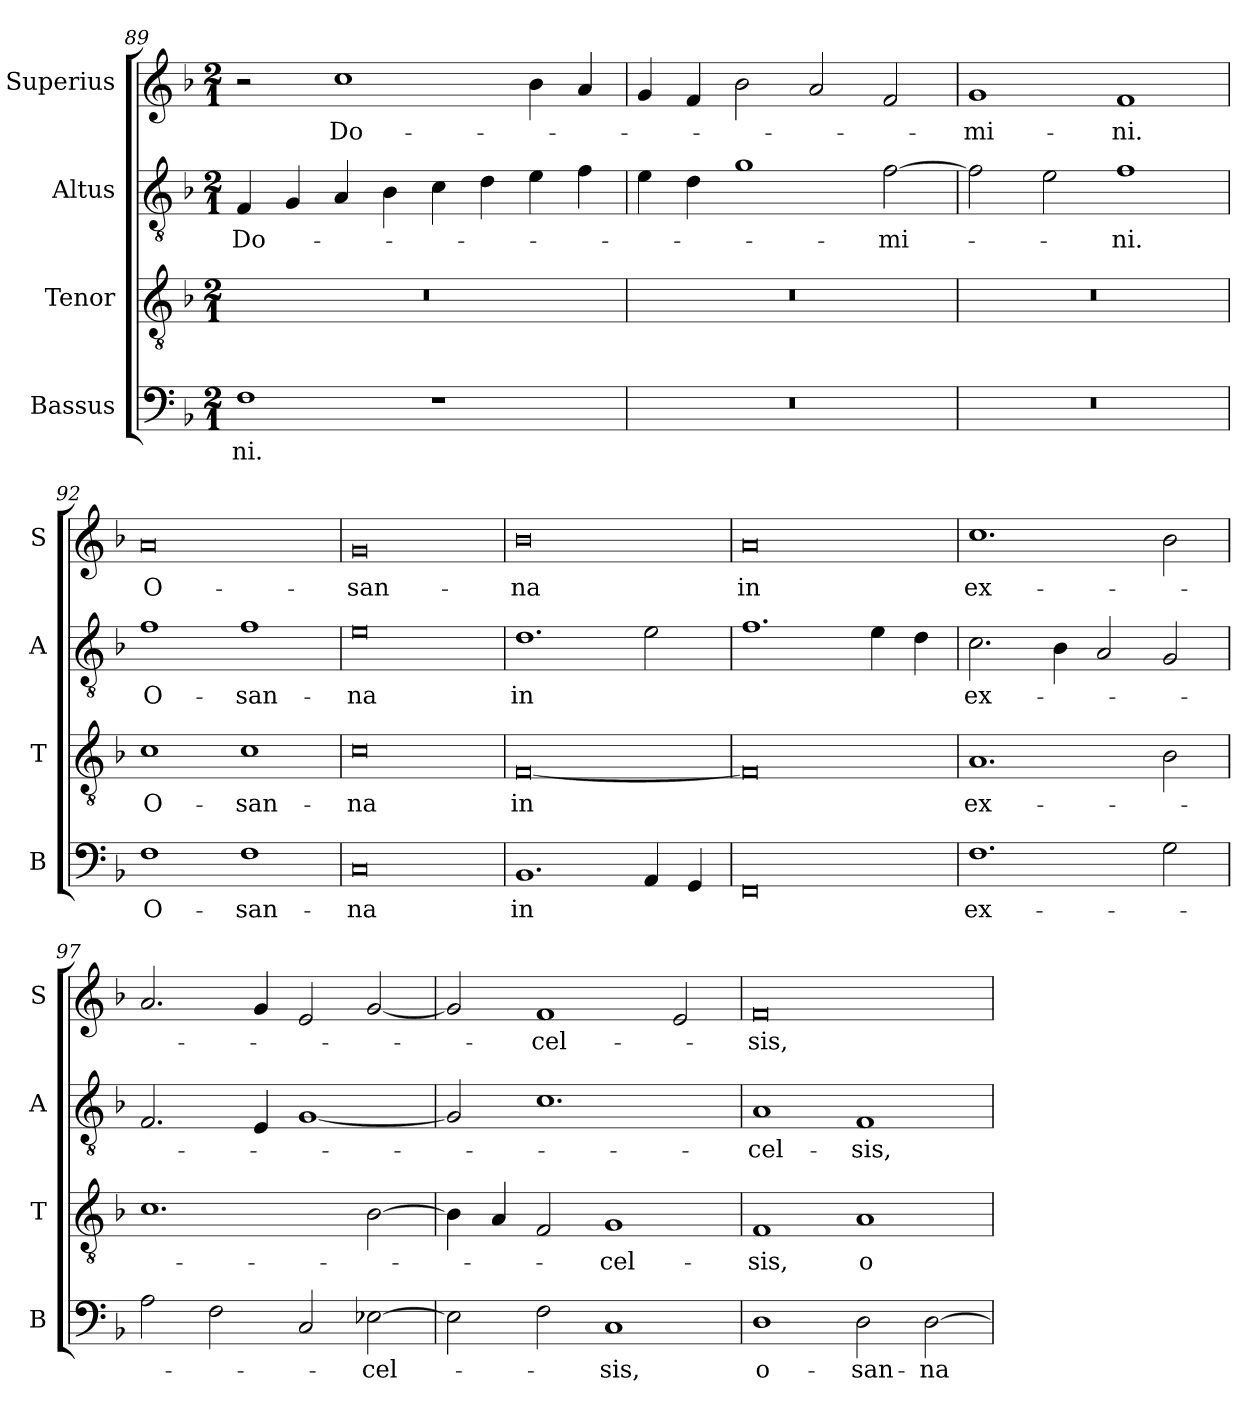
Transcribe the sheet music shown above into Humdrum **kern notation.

**kern	**text	**kern	**text	**kern	**text	**kern	**text
*part4	*part4	*part3	*part3	*part2	*part2	*part1	*part1
*staff4	*staff4	*staff3	*staff3	*staff2	*staff2	*staff1	*staff1
*I"Bassus	*	*I"Tenor	*	*I"Altus	*	*I"Superius	*
*I'B	*	*I'T	*	*I'A	*	*I'S	*
*clefF4	*	*clefGv2	*	*clefGv2	*	*clefG2	*
*k[b-]	*	*k[b-]	*	*k[b-]	*	*k[b-]	*
*M2/1	*	*M2/1	*	*M2/1	*	*M2/1	*
=89	=89	=89	=89	=89	=89	=89	=89
!	!LO:LY:i	!	!	!	!LO:LY:i	!	!
1F	-ni.	0r	.	4F	Do-	2r	.
.	.	.	.	4G	.	.	.
.	.	.	.	4A	.	1cc	Do-
.	.	.	.	4B-	.	.	.
1r	.	.	.	4c	.	.	.
.	.	.	.	4d	.	.	.
.	.	.	.	4e	.	4b-	.
.	.	.	.	4f	.	4a	.
=90	=90	=90	=90	=90	=90	=90	=90
0r	.	0r	.	4e	.	4g	.
.	.	.	.	4d	.	4f	.
.	.	.	.	1g	.	2b-	.
.	.	.	.	.	.	2a	.
!	!	!	!	!	!LO:LY:i	!	!
.	.	.	.	[2f	-mi-	2f	.
=91	=91	=91	=91	=91	=91	=91	=91
0r	.	0r	.	2f]	.	1g	-mi-
.	.	.	.	2e	.	.	.
!	!	!	!	!	!LO:LY:i	!	!
.	.	.	.	1f	-ni.	1f	-ni.
=92	=92	=92	=92	=92	=92	=92	=92
!	!	!	!LO:LY:i	!	!	!	!
1F	O-	1c	O-	1f	O-	0a	O-
!	!	!	!LO:LY:i	!	!	!	!
1F	-san-	1c	-san-	1f	-san-	.	.
=93	=93	=93	=93	=93	=93	=93	=93
!	!	!	!LO:LY:i	!	!	!	!
0C	-na	0c	-na	0e	-na	0g	-san-
=94	=94	=94	=94	=94	=94	=94	=94
!	!LO:LY:i	!	!LO:LY:i	!	!LO:LY:i	!	!
1.BB-	in	[0F	in	1.d	in	0b-	-na
4AA	.	.	.	2e	.	.	.
4GG	.	.	.	.	.	.	.
=95	=95	=95	=95	=95	=95	=95	=95
!	!	!	!	!	!	!	!LO:LY:i
0FF	.	0F]	.	1.f	.	0a	in
.	.	.	.	4e	.	.	.
.	.	.	.	4d	.	.	.
=96	=96	=96	=96	=96	=96	=96	=96
!	!LO:LY:i	!	!LO:LY:i	!	!LO:LY:i	!	!LO:LY:i
1.F	ex-	1.A	ex-	2.c	ex-	1.cc	ex-
.	.	.	.	4B-	.	.	.
.	.	.	.	2A	.	.	.
2G	.	2B-	.	2G	.	2b-	.
=97	=97	=97	=97	=97	=97	=97	=97
2A	.	1.c	.	2.F	.	2.a	.
2F	.	.	.	.	.	.	.
.	.	.	.	4E	.	4g	.
2C	.	.	.	[1G	.	2e	.
!	!LO:LY:i	!	!	!	!	!	!
[2E-X	-cel-	[2B-	.	.	.	[2g	.
=98	=98	=98	=98	=98	=98	=98	=98
2E-]	.	4B-]	.	2G]	.	2g]	.
.	.	4A	.	.	.	.	.
!	!	!	!	!	!	!	!LO:LY:i
2F	.	2F	.	1.c	.	1f	-cel-
!	!LO:LY:i	!	!LO:LY:i	!	!	!	!
1C	-sis,	1G	-cel-	.	.	.	.
.	.	.	.	.	.	2e	.
=99	=99	=99	=99	=99	=99	=99	=99
!	!LO:LY:i	!	!LO:LY:i	!	!LO:LY:i	!	!LO:LY:i
1D	o-	1F	-sis,	1A	-cel-	0f	-sis,
!	!LO:LY:i	!	!LO:LY:i	!	!LO:LY:i	!	!
2D	-san-	1A	o-	1F	-sis,	.	.
!	!LO:LY:i	!	!	!	!	!	!
[2D	-na	.	.	.	.	.	.
=	=	=	=	=	=	=	=
*-	*-	*-	*-	*-	*-	*-	*-
